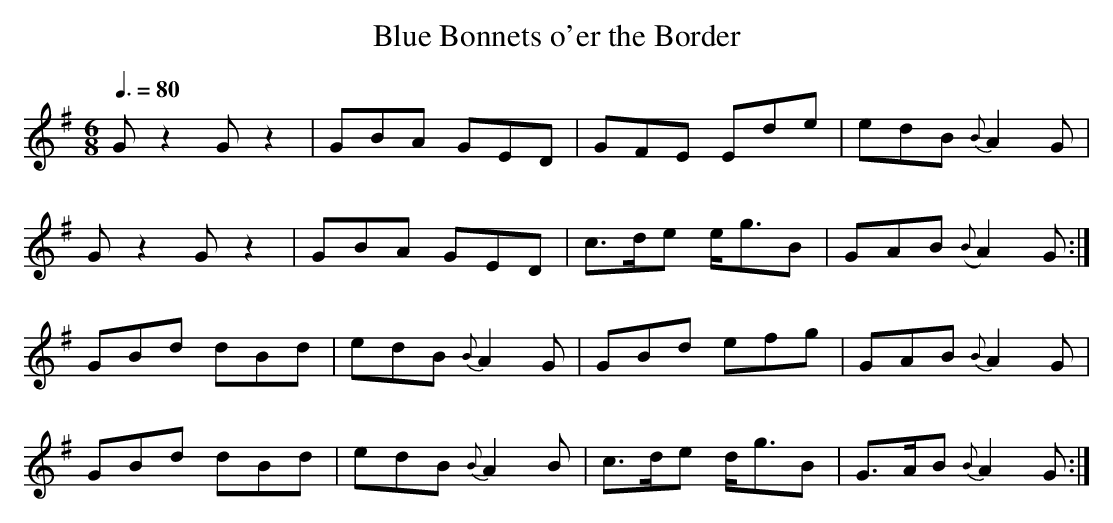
X:1
T:Blue Bonnets o'er the Border
M:6/8
L:1/8
Q:3/8=80
K:G
Gz2 Gz2|GBA    GED|GFE  Ede |edB  {B}A2G  |
Gz2 Gz2|GBA    GED|c>de e<gB|GAB ({B}A2)G:|
GBd dBd|edB {B}A2G|GBd  efg |GAB  {B}A2G  |
GBd dBd|edB {B}A2B|c>de d<gB|G>AB {B}A2G :|
